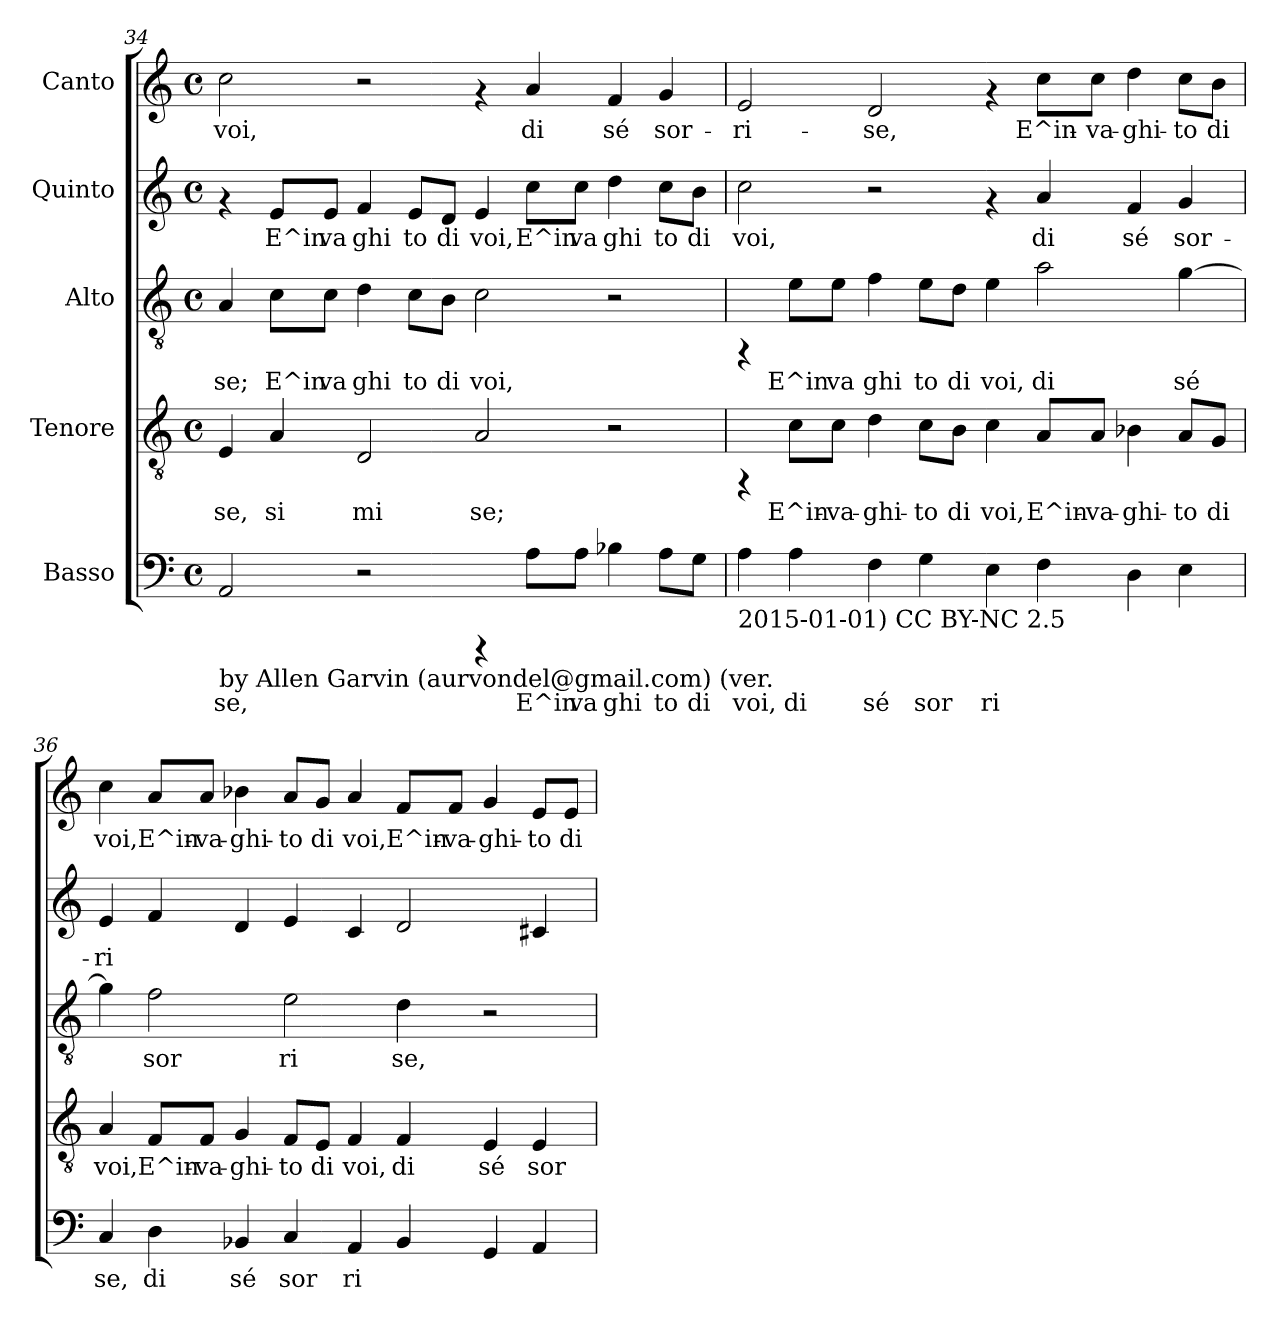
**kern	**text	**kern	**text	**kern	**text	**kern	**text	**kern	**text
*part5	*part5	*part4	*part4	*part3	*part3	*part2	*part2	*part1	*part1
*staff5	*staff5	*staff4	*staff4	*staff3	*staff3	*staff2	*staff2	*staff1	*staff1
*I"Basso	*	*I"Tenore	*	*I"Alto	*	*I"Quinto	*	*I"Canto	*
*clefF4	*	*clefGv2	*	*clefGv2	*	*clefG2	*	*clefG2	*
*k[]	*	*k[]	*	*k[]	*	*k[]	*	*k[]	*
*C:	*	*C:	*	*C:	*	*C:	*	*C:	*
*M4/4	*	*M4/4	*	*M4/4	*	*M4/4	*	*M4/4	*
*met(c)	*	*met(c)	*	*met(c)	*	*met(c)	*	*met(c)	*
=34	=34	=34	=34	=34	=34	=34	=34	=34	=34
!LO:TX:b:t=by Allen Garvin (aurvondel@gmail.com) (ver.	!	!	!	!	!	!	!	!	!
!	!LO:LY:b:cj	!	!LO:LY:b:cj	!	!LO:LY:b:cj	!	!	!	!LO:LY:b:cj
2AA/	se,	4E/	se,	4A/	se;	4rf	.	2cc\	voi,
!	!	!	!LO:LY:b:cj	!	!LO:LY:b:cj	!	!LO:LY:b:cj	!	!
.	.	4A/	si	8c\L	E^in	8e/L	E^in	.	.
!	!	!	!	!	!LO:LY:b:cj	!	!LO:LY:b:cj	!	!
.	.	.	.	8c\J	va	8e/J	va	.	.
!	!	!	!LO:LY:b:cj	!	!LO:LY:b:cj	!	!LO:LY:b:cj	!	!
2r	.	2D/	mi	4d\	ghi	4f/	ghi	2r	.
!	!	!	!	!	!LO:LY:b:cj	!	!LO:LY:b:cj	!	!
.	.	.	.	8c\L	to	8e/L	to	.	.
!	!	!	!	!	!LO:LY:b:cj	!	!LO:LY:b:cj	!	!
.	.	.	.	8B\J	di	8d/J	di	.	.
!	!	!	!LO:LY:b:cj	!	!LO:LY:b:cj	!	!LO:LY:b:cj	!	!
4rCCC	.	2A/	se;	2c\	voi,	4e/	voi,	4rf	.
!	!LO:LY:b:cj	!	!	!	!	!	!LO:LY:b:cj	!	!LO:LY:b:cj
8A\L	E^in	.	.	.	.	8cc\L	E^in	4a/	di
!	!LO:LY:b:cj	!	!	!	!	!	!LO:LY:b:cj	!	!
8A\J	va	.	.	.	.	8cc\J	va	.	.
!	!LO:LY:b:cj	!	!	!	!	!	!LO:LY:b:cj	!	!LO:LY:b:cj
4B-X\	ghi	2r	.	2r	.	4dd\	ghi	4f/	sé
!	!LO:LY:b:cj	!	!	!	!	!	!LO:LY:b:cj	!	!LO:LY:b:cj
8A\L	to	.	.	.	.	8cc\L	to	4g/	sor-
!	!LO:LY:b:cj	!	!	!	!	!	!LO:LY:b:cj	!	!
8G\J	di	.	.	.	.	8b\J	di	.	.
!!LO:PB:g=z
=35	=35	=35	=35	=35	=35	=35	=35	=35	=35
!LO:TX:b:t=2015-01-01) CC BY-NC 2.5	!	!	!	!	!	!	!	!	!
!	!LO:LY:b:cj	!	!	!	!	!	!LO:LY:b:cj	!	!LO:LY:b:cj
4A\	voi,	4rFF	.	4rFF	.	2cc\	voi,	2e/	-ri-
!	!LO:LY:b:cj	!	!LO:LY:b:cj	!	!LO:LY:b:cj	!	!	!	!
4A\	di	8c\L	E^in-	8e\L	E^in	.	.	.	.
!	!	!	!LO:LY:b:cj	!	!LO:LY:b:cj	!	!	!	!
.	.	8c\J	-va-	8e\J	va	.	.	.	.
!	!LO:LY:b:cj	!	!LO:LY:b:cj	!	!LO:LY:b:cj	!	!	!	!LO:LY:b:cj
4F\	sé	4d\	-ghi-	4f\	ghi	2r	.	2d/	-se,
!	!LO:LY:b:cj	!	!LO:LY:b:cj	!	!LO:LY:b:cj	!	!	!	!
4G\	sor	8c\L	-to	8e\L	to	.	.	.	.
!	!	!	!LO:LY:b:cj	!	!LO:LY:b:cj	!	!	!	!
.	.	8B\J	di	8d\J	di	.	.	.	.
!	!LO:LY:b:cj	!	!LO:LY:b:cj	!	!LO:LY:b:cj	!	!	!	!
4E\	ri	4c\	voi,	4e\	voi,	4rf	.	4rf	.
!	!LO:LY:b:cj	!	!LO:LY:b:cj	!	!LO:LY:b:cj	!	!LO:LY:b:cj	!	!LO:LY:b:cj
4F\	.	8A/L	E^in-	2a\	di	4a/	di	8cc\L	E^in-
!	!	!	!LO:LY:b:cj	!	!	!	!	!	!LO:LY:b:cj
.	.	8A/J	-va-	.	.	.	.	8cc\J	-va-
!	!LO:LY:b:cj	!	!LO:LY:b:cj	!	!	!	!LO:LY:b:cj	!	!LO:LY:b:cj
4D\	.	4B-X\	-ghi-	.	.	4f/	sé	4dd\	-ghi-
!	!LO:LY:b:cj	!	!LO:LY:b:cj	!	!LO:LY:b:cj	!	!LO:LY:b:cj	!	!LO:LY:b:cj
4E\	.	8A/L	-to	[>4g\	sé	4g/	sor-	8cc\L	-to
!	!	!	!LO:LY:b:cj	!	!	!	!	!	!LO:LY:b:cj
.	.	8G/J	di	.	.	.	.	8b\J	di
=36	=36	=36	=36	=36	=36	=36	=36	=36	=36
!	!LO:LY:b:cj	!	!LO:LY:b:cj	!	!LO:LY:b:cj	!	!LO:LY:b:cj	!	!LO:LY:b:cj
4C/	se,	4A/	voi,	4g\]	.	4e/	-ri-	4cc\	voi,
!	!LO:LY:b:cj	!	!LO:LY:b:cj	!	!LO:LY:b:cj	!	!LO:LY:b:cj	!	!LO:LY:b:cj
4D\	di	8F/L	E^in-	2f\	sor	4f/	--	8a/L	E^in-
!	!	!	!LO:LY:b:cj	!	!	!	!	!	!LO:LY:b:cj
.	.	8F/J	-va-	.	.	.	.	8a/J	-va-
!	!LO:LY:b:cj	!	!LO:LY:b:cj	!	!	!	!LO:LY:b:cj	!	!LO:LY:b:cj
4BB-X/	sé	4G/	-ghi-	.	.	4d/	--	4b-X\	-ghi-
!	!LO:LY:b:cj	!	!LO:LY:b:cj	!	!LO:LY:b:cj	!	!LO:LY:b:cj	!	!LO:LY:b:cj
4C/	sor	8F/L	-to	2e\	ri	4e/	--	8a/L	-to
!	!	!	!LO:LY:b:cj	!	!	!	!	!	!LO:LY:b:cj
.	.	8E/J	di	.	.	.	.	8g/J	di
!	!LO:LY:b:cj	!	!LO:LY:b:cj	!	!	!	!LO:LY:b:cj	!	!LO:LY:b:cj
4AA/	ri	4F/	voi,	.	.	4c/	--	4a/	voi,
!	!LO:LY:b:cj	!	!LO:LY:b:cj	!	!LO:LY:b:cj	!	!LO:LY:b:cj	!	!LO:LY:b:cj
4BB-/	.	4F/	di	4d\	se,	2d/	--	8f/L	E^in-
!	!	!	!	!	!	!	!	!	!LO:LY:b:cj
.	.	.	.	.	.	.	.	8f/J	-va-
!	!LO:LY:b:cj	!	!LO:LY:b:cj	!	!	!	!	!	!LO:LY:b:cj
4GG/	.	4E/	sé	2r	.	.	.	4g/	-ghi-
!	!LO:LY:b:cj	!	!LO:LY:b:cj	!	!	!	!LO:LY:b:cj	!	!LO:LY:b:cj
4AA/	.	4E/	sor-	.	.	4c#/	--	8e/L	-to
!	!	!	!	!	!	!	!	!	!LO:LY:b:cj
.	.	.	.	.	.	.	.	8e/J	di
=	=	=	=	=	=	=	=	=	=
*-	*-	*-	*-	*-	*-	*-	*-	*-	*-
